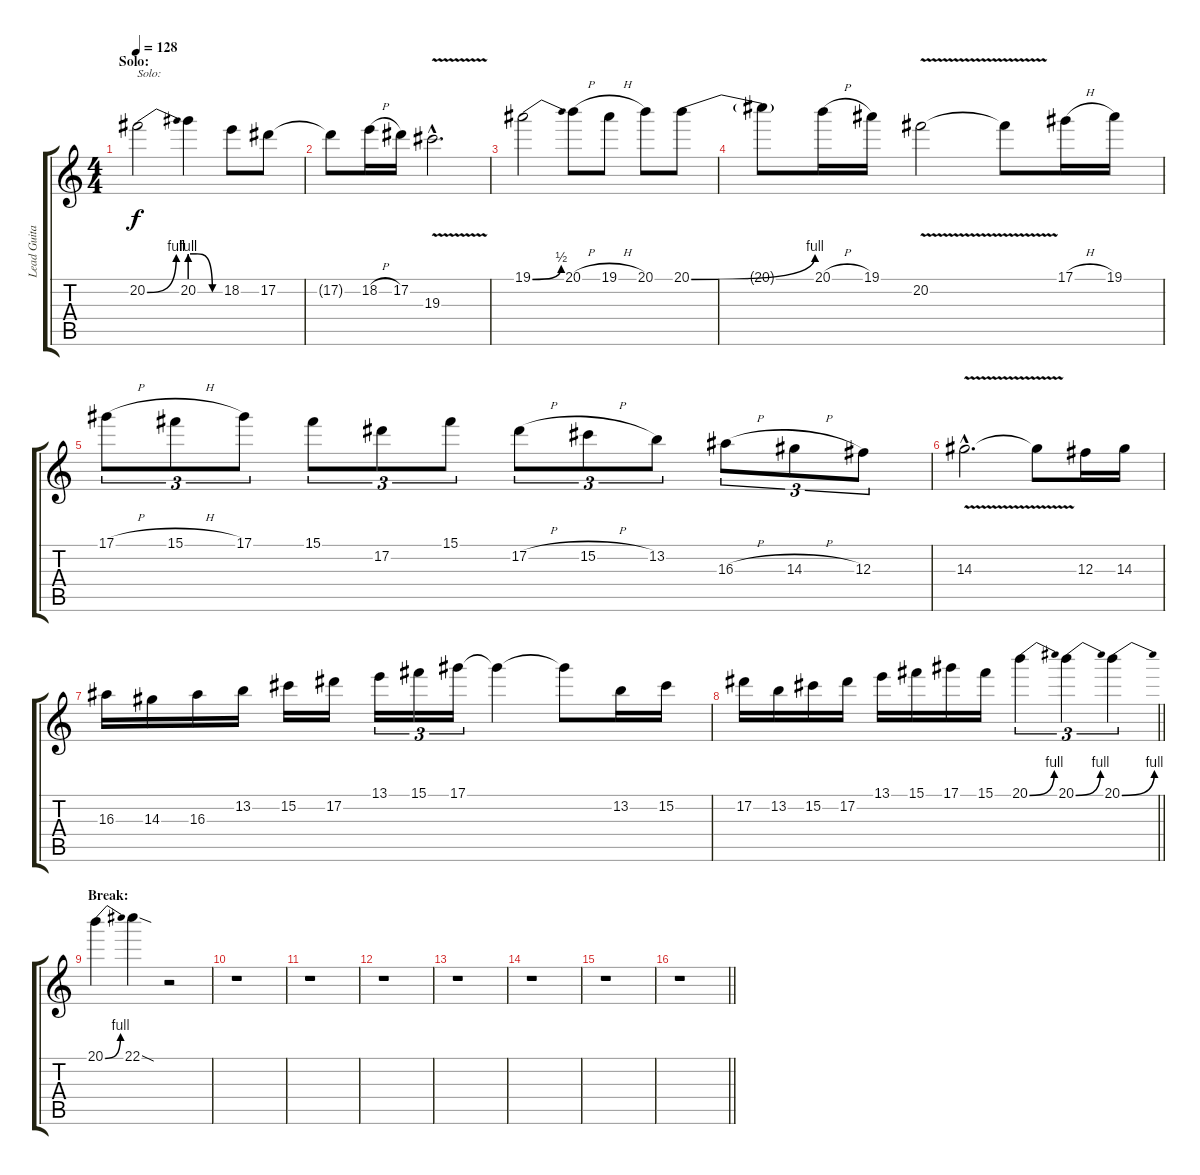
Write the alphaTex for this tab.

\track ("Lead Guitar" "Lead Guita") {instrument distortionguitar}
\staff {score tabs}
\tuning (Eb4 Bb3 Gb3 Db3 Ab2 Eb2) {hide}
\ts (4 4)
\section ("" "Solo:")
\tempo 128
\clef g2
\ks c
20.2{be (bend 0 0 60 4)}.2{txt "Solo:" dy f} 20.2{be (custom 0 4 14 4 45 0 60 0)}.4 18.2.8 17.2.8 |
17.2{t}.8 18.2{h}.16 17.2.16 19.3{v hac}.2{d} |
19.1{be (bend 0 0 60 2)}.2 20.1{h}.8 19.1{h}.8 20.1.8 20.1{be (bend 0 0 60 4)}.8 |
20.1{t}.8 20.1{h}.16 19.1.16 20.2{v}.2 20.2{t}.8 17.1{h}.16 19.1.16 |
17.1{h}.8{tu (3 2)} 15.1{h}.8{tu (3 2)} 17.1.8{tu (3 2)} 15.1.8{tu (3 2)} 17.2.8{tu (3 2)} 15.1.8{tu (3 2)} 17.2{h}.8{tu (3 2)} 15.2{h}.8{tu (3 2)} 13.2.8{tu (3 2)} 16.3{h}.8{tu (3 2)} 14.3{h}.8{tu (3 2)} 12.3.8{tu (3 2)} |
14.3{v hac}.2{d} 14.3{t}.8 12.3.16 14.3.16 |
16.3.16 14.3.16 16.3.16 13.2.16 15.2.16 17.2.16 13.1.16{tu (3 2)} 15.1.16{tu (3 2)} 17.1.16{tu (3 2)} 17.1{t}.4 17.1{t}.8 13.2.16 15.2.16 |
\barLineRight lightlight
17.2.16 13.2.16 15.2.16 17.2.16 13.1.16 15.1.16 17.1.16 15.1.16 20.1{be (bend 0 0 60 4)}.4{tu (3 2)} 20.1{be (bend 0 0 60 4)}.4{tu (3 2)} 20.1{be (bend 0 0 60 4)}.4{tu (3 2)} |
\section ("" "Break:")
20.1{be (bend 0 0 60 4)}.4 22.1{sod}.4 r.2 |
r.1 |
r.1 |
r.1 |
r.1 |
r.1 |
r.1 |
\barLineRight lightlight
r.1
